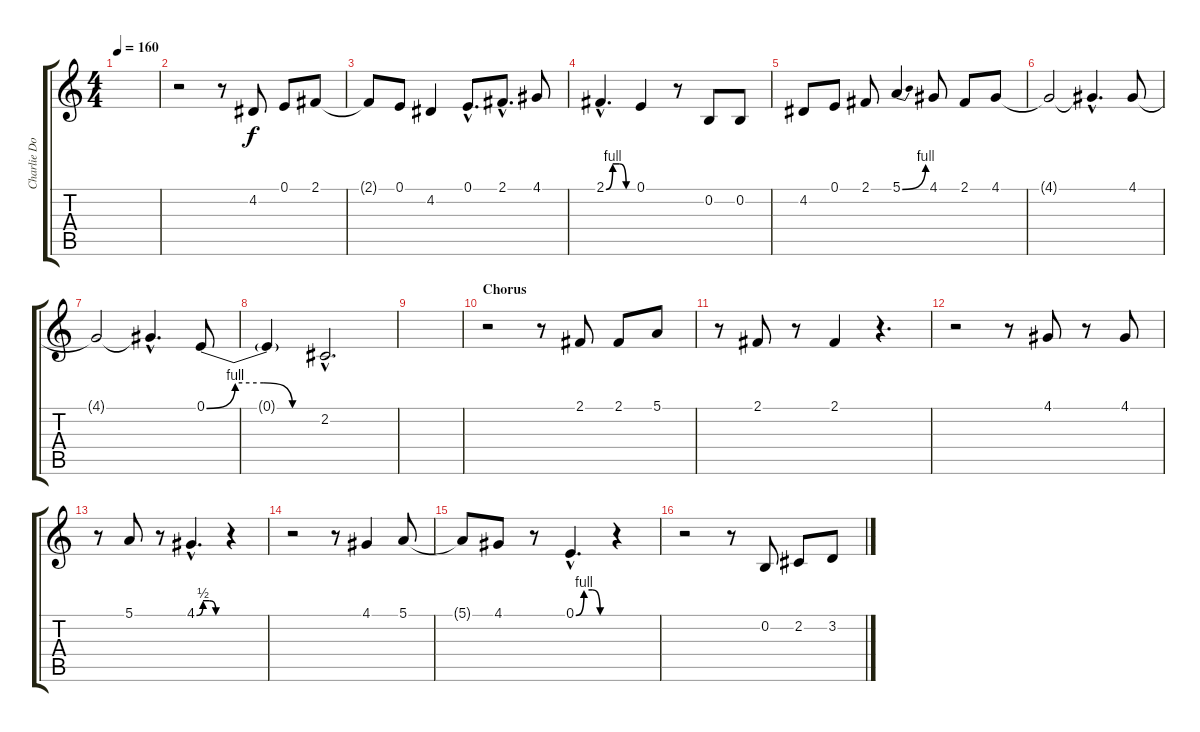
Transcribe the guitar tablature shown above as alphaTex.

\track ("Charlie Dominici Lead Vocals" "Charlie Do") {instrument lead6voice}
\staff {score tabs}
\tuning (E4 B3 G3 D3 A2 E2) {hide}
\ts (4 4)
\tempo 160
\clef g2
\ks c
|
r.2 r.8 4.2.8 0.1.8 2.1.8 |
2.1{t}.8 0.1.8 4.2.4 0.1{hac}.8{d} 2.1{hac}.8{d} 4.1.8 |
2.1{be (custom 0 0 15 4 30 4 45 0 60 0) hac}.4{d} 0.1.4 r.8 0.2.8 0.2.8 |
4.2.8 0.1.8 2.1.8 5.1{be (bend 0 0 60 4)}.4 4.1.8 2.1.8 4.1.8 |
4.1{t}.2 4.1{hac t}.4{d} 4.1.8 |
4.1{t}.2 4.1{hac t}.4{d} 0.1{be (custom 0 0 15 4 30 4 45 0 60 0)}.8 |
0.1{t}.4 2.2{hac}.2{d} |
|
\section ("" "Chorus")
r.2 r.8 2.1.8 2.1.8 5.1.8 |
r.8 2.1.8 r.8 2.1.4 r.4{d} |
r.2 r.8 4.1.8 r.8 4.1.8 |
r.8 5.1.8 r.8 4.1{be (custom 0 0 15 2 30 2 45 0 60 0) hac}.4{d} r.4 |
r.2 r.8 4.1.4 5.1.8 |
5.1{t}.8 4.1.8 r.8 0.1{be (custom 0 0 15 4 30 4 45 0 60 0) hac}.4{d} r.4 |
r.2 r.8 0.2.8 2.2.8 3.2.8
